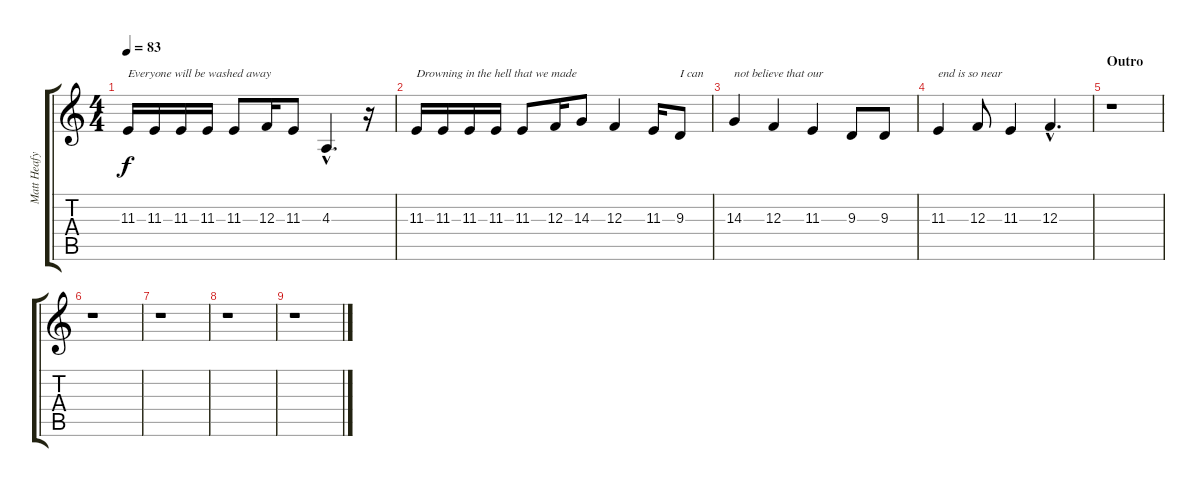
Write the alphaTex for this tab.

\track ("Matt Heafy" "Matt Heafy") {instrument lead2sawtooth}
\staff {score tabs}
\tuning (D4 A3 F3 C3 G2 D2) {hide}
\ts (4 4)
\tempo 83
\clef g2
\ks c
11.3.16{txt "Everyone will be washed away" dy f} 11.3.16 11.3.16 11.3.16 11.3.8 12.3.16 11.3.8 4.3{hac}.4{d} r.16 |
11.3.16{txt "Drowning in the hell that we made"} 11.3.16 11.3.16 11.3.16 11.3.8 12.3.16 14.3.8 12.3.4 11.3.16 9.3.8{txt "I can"} |
14.3.4{txt "not believe that our "} 12.3.4 11.3.4 9.3.8 9.3.8 |
11.3.4{txt "end is so near"} 12.3.8 11.3.4 12.3{hac}.4{d} |
\section ("" "Outro")
r.1 |
r.1 |
r.1 |
r.1 |
r.1
